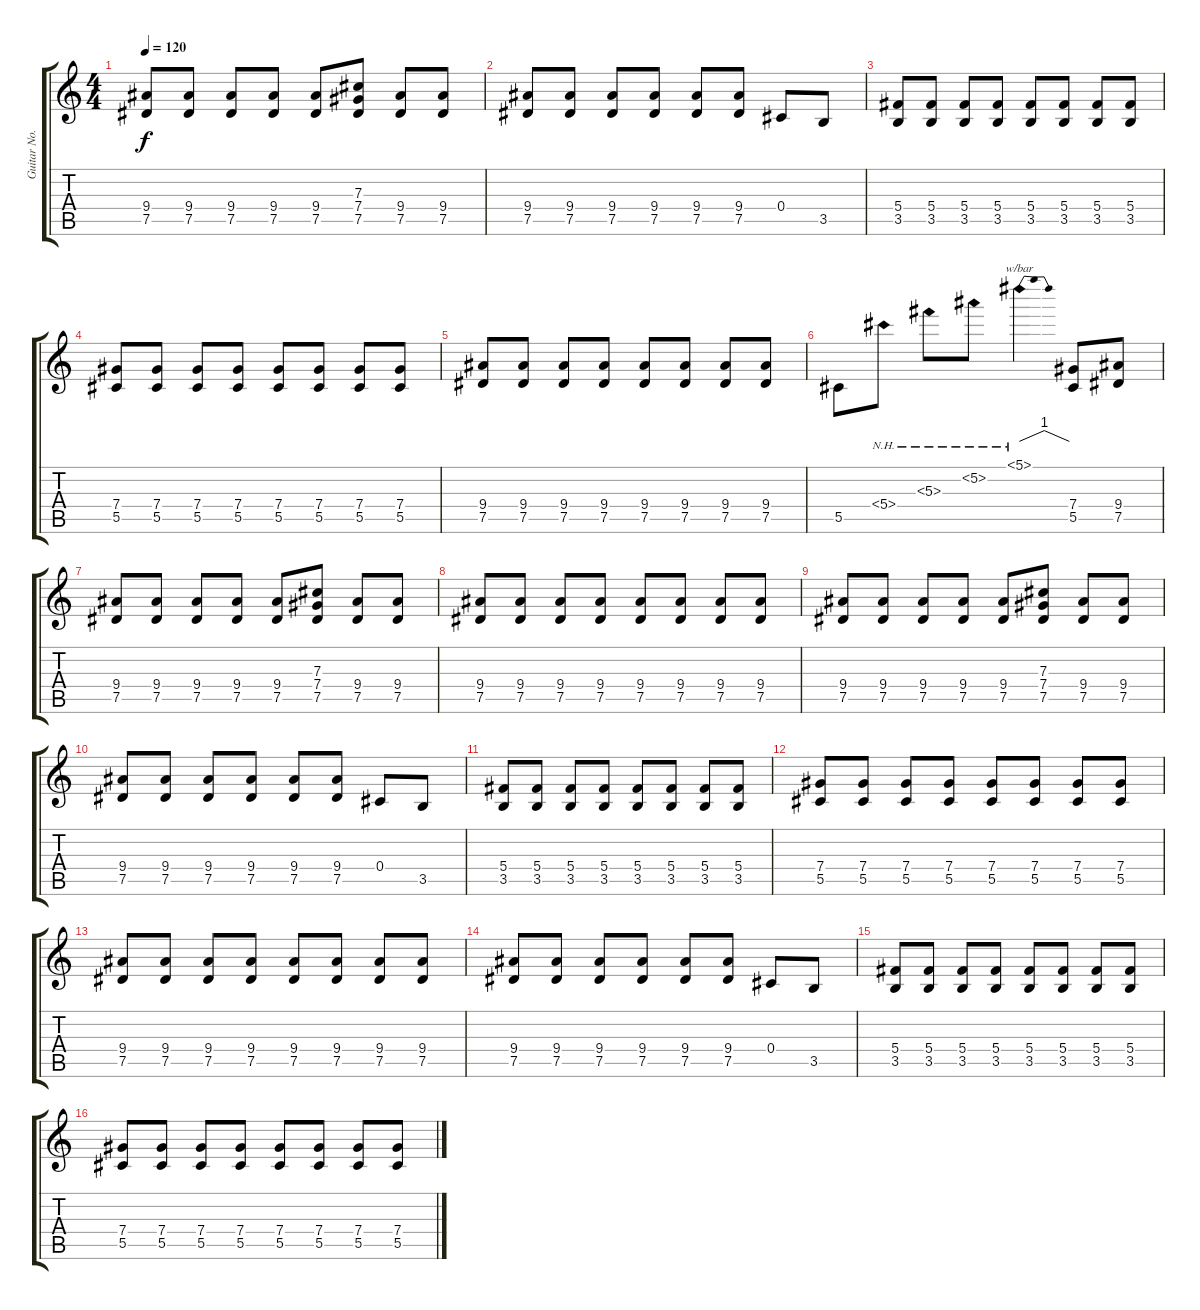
\track ("Guitar No.2" "Guitar No.") {instrument overdrivenguitar}
\staff {score tabs}
\tuning (Eb4 Bb3 Gb3 Db3 Ab2 Eb2) {hide}
\ts (4 4)
\tempo 120
\clef g2
\ks c
(9.4 7.5).8{dy f} (9.4 7.5).8 (9.4 7.5).8 (9.4 7.5).8 (9.4 7.5).8 (7.3 7.4 7.5).8 (9.4 7.5).8 (9.4 7.5).8 |
(9.4 7.5).8 (9.4 7.5).8 (9.4 7.5).8 (9.4 7.5).8 (9.4 7.5).8 (9.4 7.5).8 0.4.8 3.5.8 |
(5.4 3.5).8 (5.4 3.5).8 (5.4 3.5).8 (5.4 3.5).8 (5.4 3.5).8 (5.4 3.5).8 (5.4 3.5).8 (5.4 3.5).8 |
(7.4 5.5).8 (7.4 5.5).8 (7.4 5.5).8 (7.4 5.5).8 (7.4 5.5).8 (7.4 5.5).8 (7.4 5.5).8 (7.4 5.5).8 |
(9.4 7.5).8 (9.4 7.5).8 (9.4 7.5).8 (9.4 7.5).8 (9.4 7.5).8 (9.4 7.5).8 (9.4 7.5).8 (9.4 7.5).8 |
5.5.8 5.4{nh}.8 5.3{nh}.8 5.2{nh}.8 5.1{nh}.4{tbe (dip default 0 0 30 4 60 0)} (7.4 5.5).8 (9.4 7.5).8 |
(9.4 7.5).8 (9.4 7.5).8 (9.4 7.5).8 (9.4 7.5).8 (9.4 7.5).8 (7.3 7.4 7.5).8 (9.4 7.5).8 (9.4 7.5).8 |
(9.4 7.5).8 (9.4 7.5).8 (9.4 7.5).8 (9.4 7.5).8 (9.4 7.5).8 (9.4 7.5).8 (9.4 7.5).8 (9.4 7.5).8 |
(9.4 7.5).8 (9.4 7.5).8 (9.4 7.5).8 (9.4 7.5).8 (9.4 7.5).8 (7.3 7.4 7.5).8 (9.4 7.5).8 (9.4 7.5).8 |
(9.4 7.5).8 (9.4 7.5).8 (9.4 7.5).8 (9.4 7.5).8 (9.4 7.5).8 (9.4 7.5).8 0.4.8 3.5.8 |
(5.4 3.5).8 (5.4 3.5).8 (5.4 3.5).8 (5.4 3.5).8 (5.4 3.5).8 (5.4 3.5).8 (5.4 3.5).8 (5.4 3.5).8 |
(7.4 5.5).8 (7.4 5.5).8 (7.4 5.5).8 (7.4 5.5).8 (7.4 5.5).8 (7.4 5.5).8 (7.4 5.5).8 (7.4 5.5).8 |
(9.4 7.5).8 (9.4 7.5).8 (9.4 7.5).8 (9.4 7.5).8 (9.4 7.5).8 (9.4 7.5).8 (9.4 7.5).8 (9.4 7.5).8 |
(9.4 7.5).8 (9.4 7.5).8 (9.4 7.5).8 (9.4 7.5).8 (9.4 7.5).8 (9.4 7.5).8 0.4.8 3.5.8 |
(5.4 3.5).8 (5.4 3.5).8 (5.4 3.5).8 (5.4 3.5).8 (5.4 3.5).8 (5.4 3.5).8 (5.4 3.5).8 (5.4 3.5).8 |
(7.4 5.5).8 (7.4 5.5).8 (7.4 5.5).8 (7.4 5.5).8 (7.4 5.5).8 (7.4 5.5).8 (7.4 5.5).8 (7.4 5.5).8
